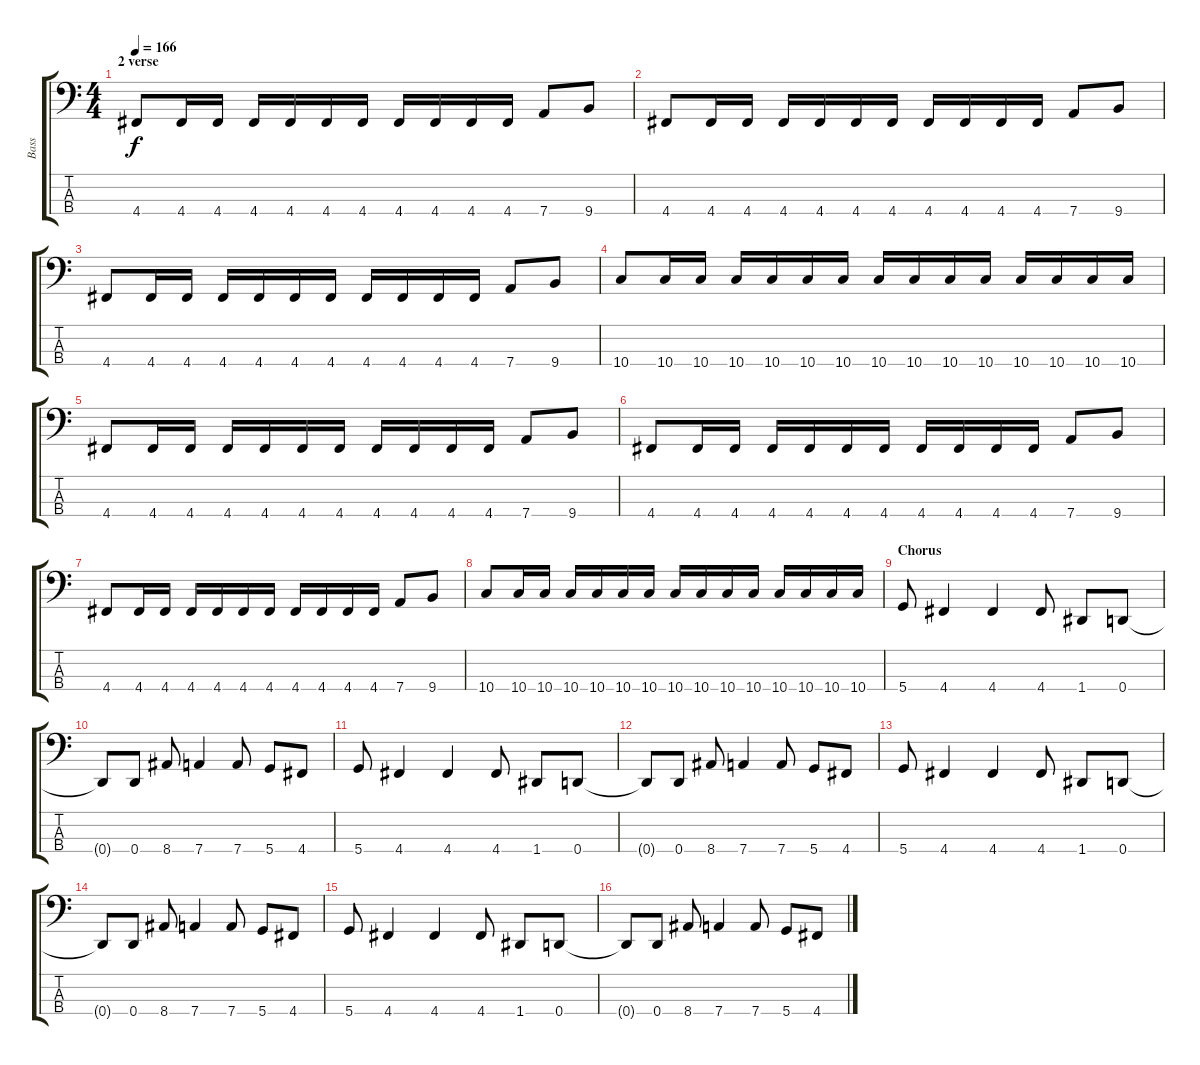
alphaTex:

\track ("Bass" "Bass") {instrument electricbassfinger}
\staff {score tabs}
\tuning (G2 D2 A1 D1) {hide}
\ts (4 4)
\section ("" "2 verse")
\tempo 166
\clef f4
\ks c
4.4.8{dy f} 4.4.16 4.4.16 4.4.16 4.4.16 4.4.16 4.4.16 4.4.16 4.4.16 4.4.16 4.4.16 7.4.8 9.4.8 |
4.4.8 4.4.16 4.4.16 4.4.16 4.4.16 4.4.16 4.4.16 4.4.16 4.4.16 4.4.16 4.4.16 7.4.8 9.4.8 |
4.4.8 4.4.16 4.4.16 4.4.16 4.4.16 4.4.16 4.4.16 4.4.16 4.4.16 4.4.16 4.4.16 7.4.8 9.4.8 |
10.4.8 10.4.16 10.4.16 10.4.16 10.4.16 10.4.16 10.4.16 10.4.16 10.4.16 10.4.16 10.4.16 10.4.16 10.4.16 10.4.16 10.4.16 |
4.4.8 4.4.16 4.4.16 4.4.16 4.4.16 4.4.16 4.4.16 4.4.16 4.4.16 4.4.16 4.4.16 7.4.8 9.4.8 |
4.4.8 4.4.16 4.4.16 4.4.16 4.4.16 4.4.16 4.4.16 4.4.16 4.4.16 4.4.16 4.4.16 7.4.8 9.4.8 |
4.4.8 4.4.16 4.4.16 4.4.16 4.4.16 4.4.16 4.4.16 4.4.16 4.4.16 4.4.16 4.4.16 7.4.8 9.4.8 |
10.4.8 10.4.16 10.4.16 10.4.16 10.4.16 10.4.16 10.4.16 10.4.16 10.4.16 10.4.16 10.4.16 10.4.16 10.4.16 10.4.16 10.4.16 |
\section ("" "Chorus")
5.4.8 4.4.4 4.4.4 4.4.8 1.4.8 0.4.8 |
0.4{t}.8 0.4.8 8.4.8 7.4.4 7.4.8 5.4.8 4.4.8 |
5.4.8 4.4.4 4.4.4 4.4.8 1.4.8 0.4.8 |
0.4{t}.8 0.4.8 8.4.8 7.4.4 7.4.8 5.4.8 4.4.8 |
5.4.8 4.4.4 4.4.4 4.4.8 1.4.8 0.4.8 |
0.4{t}.8 0.4.8 8.4.8 7.4.4 7.4.8 5.4.8 4.4.8 |
5.4.8 4.4.4 4.4.4 4.4.8 1.4.8 0.4.8 |
0.4{t}.8 0.4.8 8.4.8 7.4.4 7.4.8 5.4.8 4.4.8
